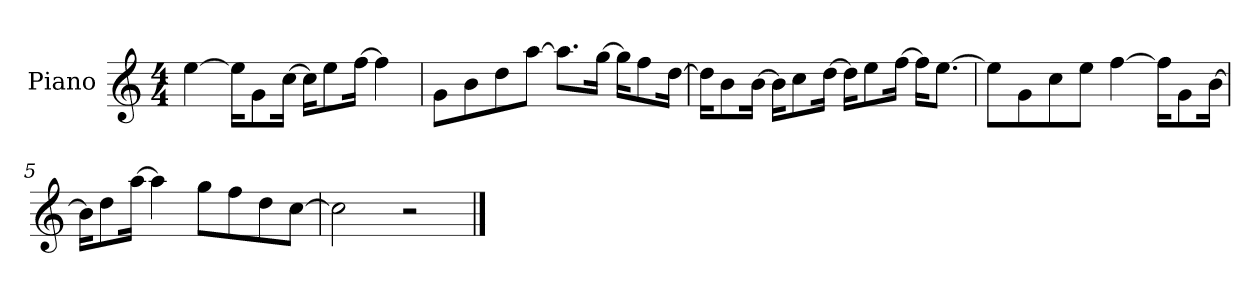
**kern
*part1
*staff1
*I"Piano
*I'P-no
*clefG2
*k[]
*M4/4
*MM90
=1
[4ee\
16ee\KL]
8g\
[16cc\Jk
16cc\KL]
8ee\
[16ff\Jk
4ff\]
=2
8g\L
8b\
8dd\
[8aa\J
8.aa\L]
[16gg\Jk
16gg\KL]
8ff\
[16dd\Jk
=3
16dd\KL]
8b\
[16b\Jk
16b\KL]
8cc\
[16dd\Jk
16dd\KL]
8ee\
[16ff\Jk
16ff\KL]
[8.ee\J
=4
8ee\L]
8g\
8cc\
8ee\J
[4ff\
16ff\KL]
8g\
[16b\Jk
!!LO:LB:g=z
=5
16b\KL]
8dd\
[16aa\Jk
4aa\]
8gg\L
8ff\
8dd\
[8cc\J
=6
2cc\]
2r
==
*-
